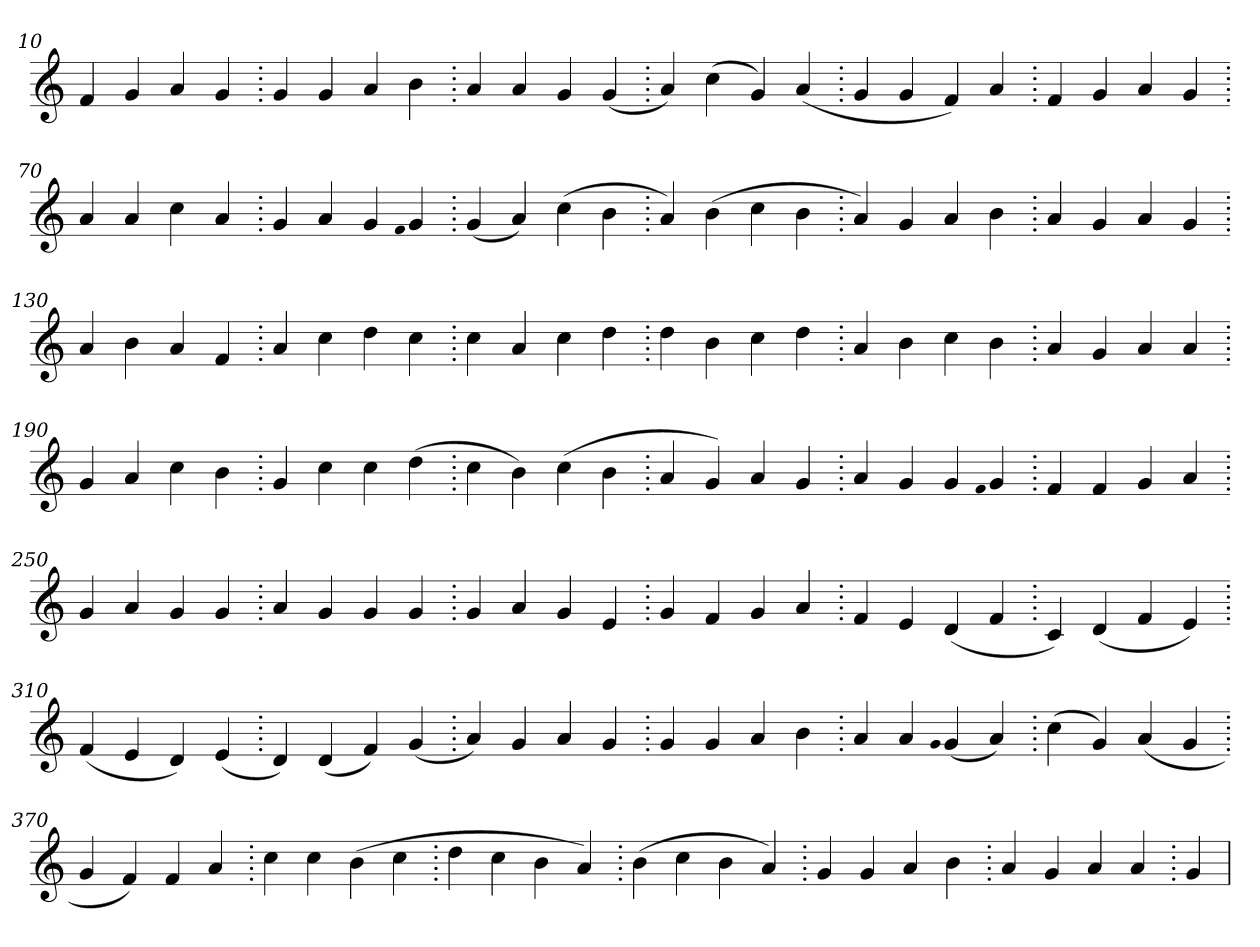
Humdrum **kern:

**kern
*part1
*staff1
*clefG2
=10.
4f
4g
4a
4g
=20.
4g
4g
4a
4b
=30.
4a
4a
4g
(>4g
=40.
4a)
(>4cc
4g)
(>4a
=50.
4g
4g
4f)
4a
=60.
4f
4g
4a
4g
=70.
4a
4a
4cc
4a
=80.
4g
4a
4g
qqf
4g
=90.
(>4g
4a)
(>4cc
4b
=100.
4a)
(>4b
4cc
4b
=110.
4a)
4g
4a
4b
=120.
4a
4g
4a
4g
=130.
4a
4b
4a
4f
=140.
4a
4cc
4dd
4cc
=150.
4cc
4a
4cc
4dd
=160.
4dd
4b
4cc
4dd
=170.
4a
4b
4cc
4b
=180.
4a
4g
4a
4a
=190.
4g
4a
4cc
4b
=200.
4g
4cc
4cc
(>4dd
=210.
4cc
4b)
(>4cc
4b
=220.
4a
4g)
4a
4g
=230.
4a
4g
4g
qqf
4g
=240.
4f
4f
4g
4a
=250.
4g
4a
4g
4g
=260.
4a
4g
4g
4g
=270.
4g
4a
4g
4e
=280.
4g
4f
4g
4a
=290.
4f
4e
(>4d
4f
=300.
4c)
(>4d
4f
4e)
=310.
(>4f
4e
4d)
(>4e
=320.
4d)
(>4d
4f)
(>4g
=330.
4a)
4g
4a
4g
=340.
4g
4g
4a
4b
=350.
4a
4a
qqg
(>4g
4a)
=360.
(>4cc
4g)
(>4a
4g
=370.
4g
4f)
4f
4a
=380.
4cc
4cc
(>4b
4cc
=390.
4dd
4cc
4b
4a)
=400.
(>4b
4cc
4b
4a)
=410.
4g
4g
4a
4b
=420.
4a
4g
4a
4a
=430.
4g
=
*-
